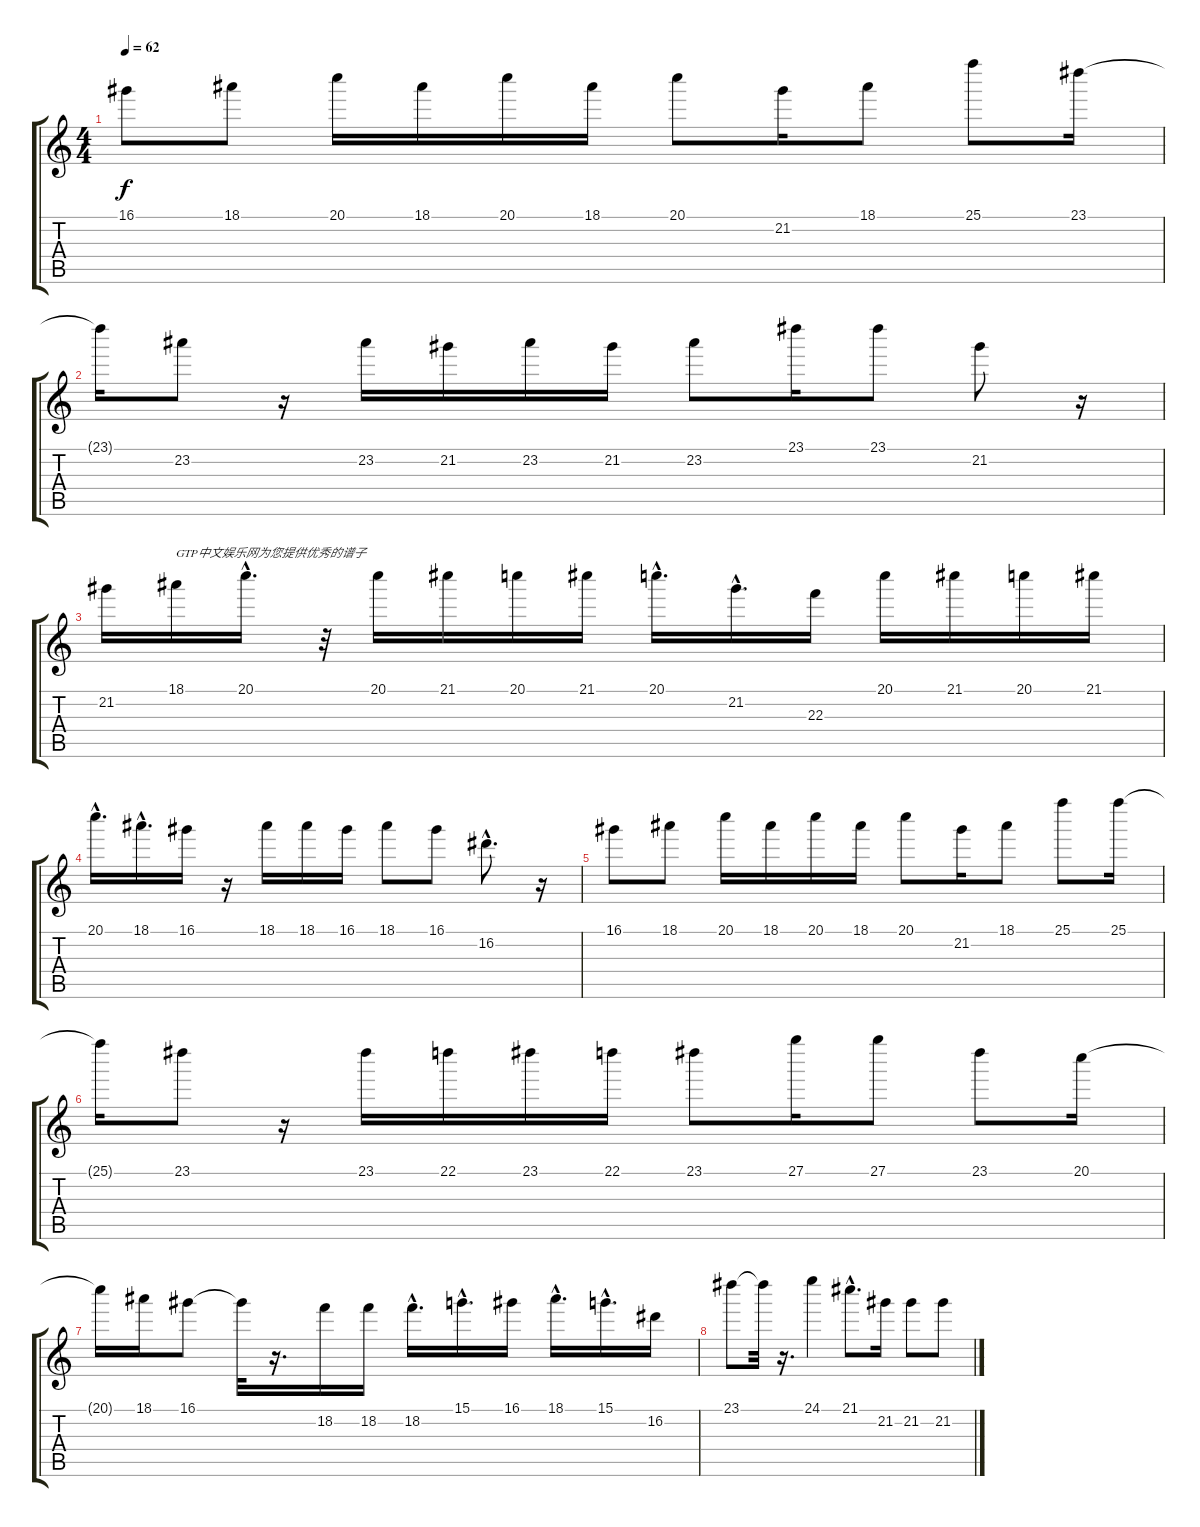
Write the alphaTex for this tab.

\track "" {instrument overdrivenguitar}
\staff {score tabs}
\tuning (E4 B3 G3 D3 A2 E2) {hide}
\ts (4 4)
\tempo 62
\clef g2
\ks c
16.1.8{dy f instrument overdrivenguitar} 18.1.8 20.1.16 18.1.16 20.1.16 18.1.16 20.1.8 21.2.16 18.1.8 25.1.8 23.1.16 |
23.1{t}.16 23.2.8 r.16 23.2.16 21.2.16 23.2.16 21.2.16 23.2.8 23.1.16 23.1.8 21.2.8 r.16 |
21.2.16 18.1.16{txt "GTP中文娱乐网为您提供优秀的谱子"} 20.1{hac}.16{d} r.32 20.1.16 21.1.16 20.1.16 21.1.16 20.1{hac}.16{d} 21.2{hac}.16{d} 22.3.16 20.1.16 21.1.16 20.1.16 21.1.16 |
20.1{hac}.16{d} 18.1{hac}.16{d} 16.1.16 r.16 18.1.16 18.1.16 16.1.16 18.1.8 16.1.8 16.2{hac}.8{d} r.16 |
16.1.8 18.1.8 20.1.16 18.1.16 20.1.16 18.1.16 20.1.8 21.2.16 18.1.8 25.1.8 25.1.16 |
25.1{t}.16 23.1.8 r.16 23.1.16 22.1.16 23.1.16 22.1.16 23.1.8 27.1.16 27.1.8 23.1.8 20.1.16 |
20.1{t}.16 18.1.16 16.1.8 16.1{t}.32 r.16{d} 18.2.16 18.2.16 18.2{hac}.16{d} 15.1{hac}.16{d} 16.1.16 18.1{hac}.16{d} 15.1{hac}.16{d} 16.2.16 |
23.1.8 23.1{t}.32 r.16{d} 24.1.4 21.1{hac}.8{d} 21.2.16 21.2.8 21.2.8
